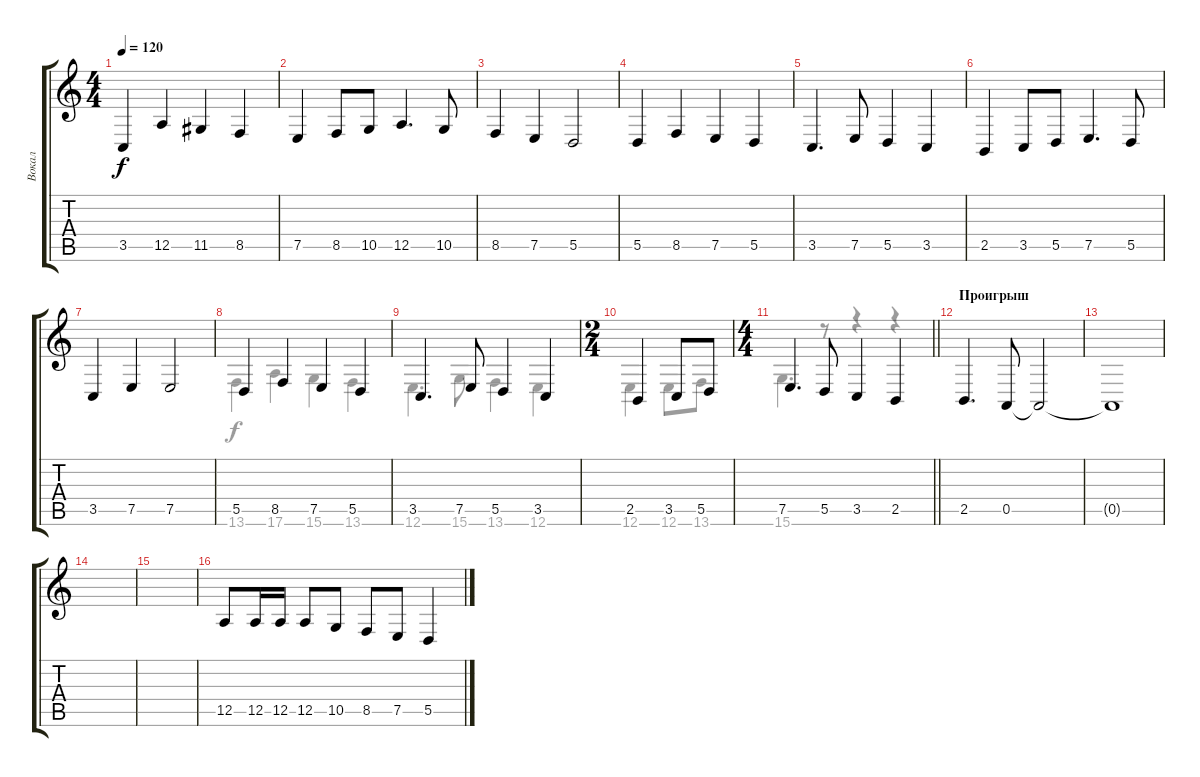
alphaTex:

\track ("Вокал" "Вокал") {instrument accordion}
\staff {score tabs}
\tuning (E4 B3 G3 D3 A2 E2) {hide}
\voice
\ts (4 4)
\tempo 120
\clef g2
\ks c
3.5.4{dy f} 12.5.4 11.5.4 8.5.4 |
7.5.4 8.5.8 10.5.8 12.5.4{d} 10.5.8 |
8.5.4 7.5.4 5.5.2 |
5.5.4 8.5.4 7.5.4 5.5.4 |
3.5.4{d} 7.5.8 5.5.4 3.5.4 |
2.5.4 3.5.8 5.5.8 7.5.4{d} 5.5.8 |
3.5.4 7.5.4 7.5.2 |
5.5.4 8.5.4 7.5.4 5.5.4 |
3.5.4{d} 7.5.8 5.5.4 3.5.4 |
\ts (2 4)
2.5.4 3.5.8 5.5.8 |
\ts (4 4)
\barLineRight lightlight
7.5.4{d} 5.5.8 3.5.4 2.5.4 |
\section ("" "Проигрыш")
2.5.4{d} 0.5.8 0.5{t}.2{volume 0} |
0.5{t}.1 |
|
|
12.5.8{volume 16} 12.5.16 12.5.16 12.5.8 10.5.8 8.5.8 7.5.8 5.5.4
\voice
\clef g2
\ottava regular
\simile none
\ks c
|
|
|
|
|
|
|
13.6.4 17.6.4 15.6.4 13.6.4 |
12.6.4{d} 15.6.8 13.6.4 12.6.4 |
12.6.4 12.6.8 13.6.8 |
\barLineRight lightlight
15.6.4{d} r.8 r.4 r.4 |
|
|
|
|
